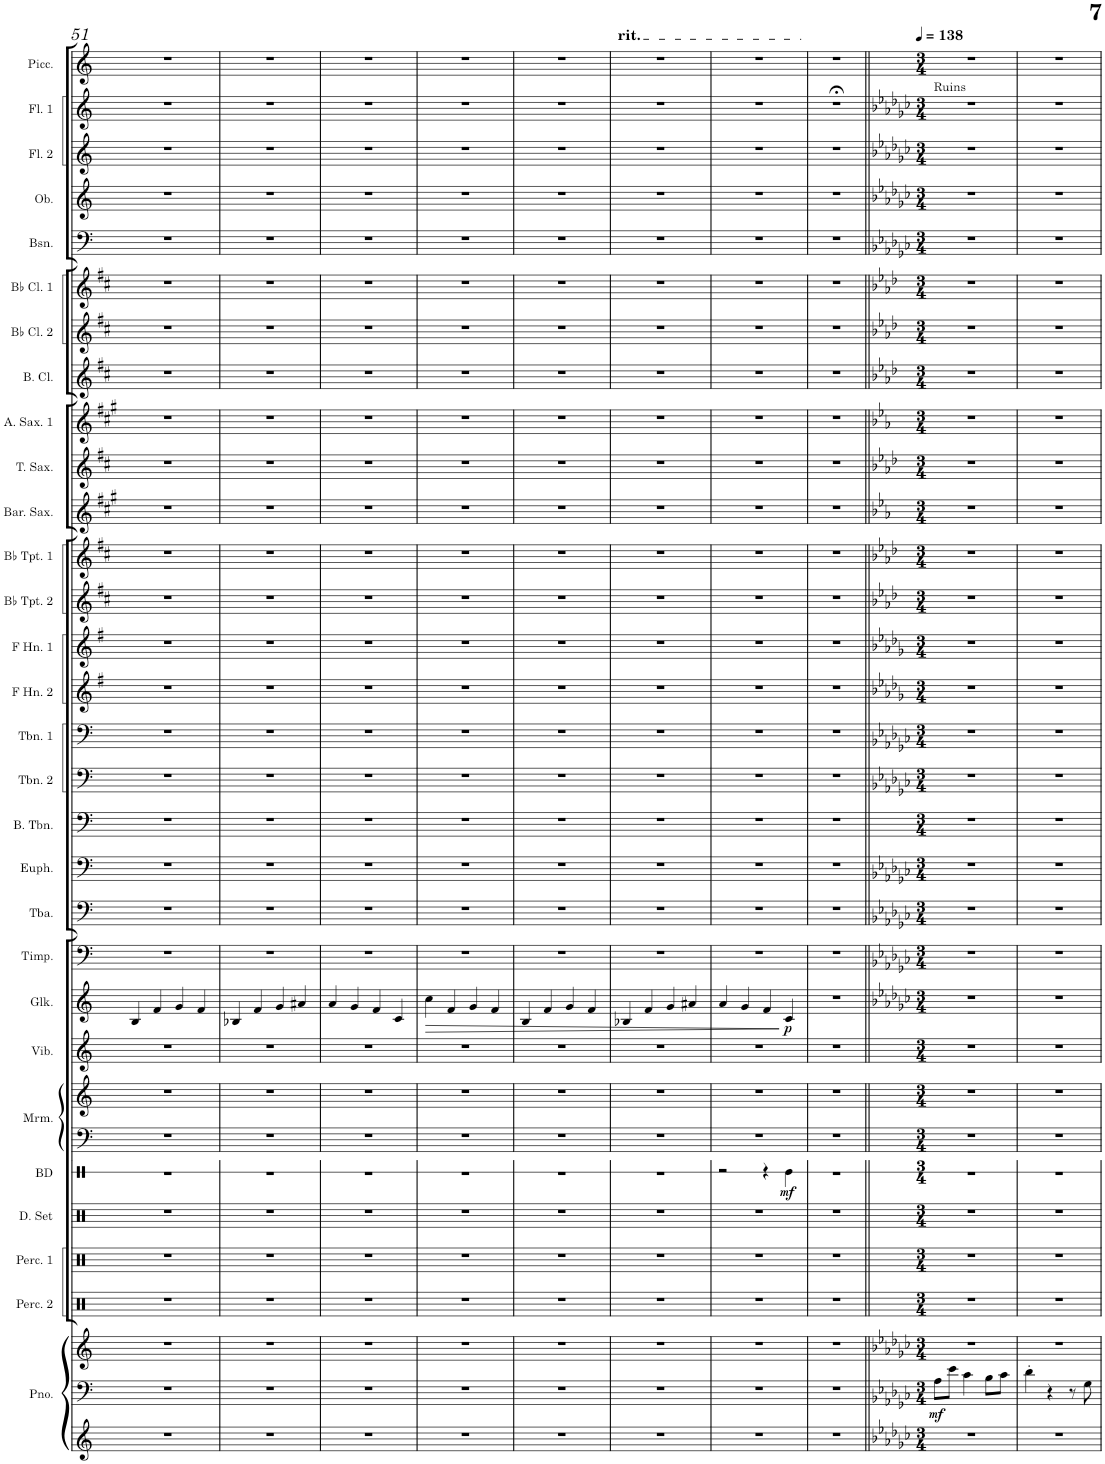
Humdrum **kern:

**kern	**kern	**kern	**dynam	**kern	**kern	**kern	**kern	**dynam	**kern	**kern	**kern	**kern	**dynam	**kern	**kern	**kern	**kern	**kern	**kern	**kern	**kern	**kern	**kern	**kern	**kern	**kern	**kern	**kern	**kern	**kern	**kern	**kern	**kern	**kern
*part29	*part29	*part29	*part29	*part28	*part27	*part26	*part25	*part25	*part24	*part24	*part23	*part22	*part22	*part21	*part20	*part19	*part18	*part17	*part16	*part15	*part14	*part13	*part12	*part11	*part10	*part9	*part8	*part7	*part6	*part5	*part4	*part3	*part2	*part1
*staff32	*staff31	*staff30	*staff30/31/32	*staff29	*staff28	*staff27	*staff26	*staff26	*staff25	*staff24	*staff23	*staff22	*staff22	*staff21	*staff20	*staff19	*staff18	*staff17	*staff16	*staff15	*staff14	*staff13	*staff12	*staff11	*staff10	*staff9	*staff8	*staff7	*staff6	*staff5	*staff4	*staff3	*staff2	*staff1
*I"Piano	*	*	*	*I"Percussion 2	*I"Percussion 1	*I"Drumset	*I"Bass Drum	*	*I"Marimba	*	*I"Vibraphone	*I"Glockenspiel	*	*I"Timpani	*I"Tuba	*I"Euphonium	*I"Bass Trombone	*I"Trombone 2	*I"Trombone 1	*I"French Horn 2	*I"French Horn 1	*I"Bb Trumpet 2	*I"Bb Trumpet 1	*I"Baritone Saxophone	*I"Tenor Saxophone	*I"Alto Saxophone 1	*I"Bass Clarinet	*I"Bb Clarinet 2	*I"Bb Clarinet 1	*I"Bassoon	*I"Oboe	*I"Flute 2	*I"Flute 1	*I"Piccolo
*I'Pno.	*	*	*	*I'Perc. 2	*I'Perc. 1	*I'D. Set	*I'BD	*	*I'Mrm.	*	*I'Vib.	*I'Glk.	*	*I'Timp.	*I'Tba.	*I'Euph.	*I'B. Tbn.	*I'Tbn. 2	*I'Tbn. 1	*I'F Hn. 2	*I'F Hn. 1	*I'Bb Tpt. 2	*I'Bb Tpt. 1	*I'Bar. Sax.	*I'T. Sax.	*I'A. Sax. 1	*I'B. Cl.	*I'Bb Cl. 2	*I'Bb Cl. 1	*I'Bsn.	*I'Ob.	*I'Fl. 2	*I'Fl. 1	*I'Picc.
!!LO:PB:g=z
*clefG2	*clefF4	*clefG2	*	*clefX	*clefX	*clefX	*clefX	*	*clefF4	*clefG2	*clefG2	*clefG2	*	*clefF4	*clefF4	*clefF4	*clefF4	*clefF4	*clefF4	*clefG2	*clefG2	*clefG2	*clefG2	*clefG2	*clefG2	*clefG2	*clefG2	*clefG2	*clefG2	*clefF4	*clefG2	*clefG2	*clefG2	*clefG2
*	*	*	*	*	*	*	*	*	*	*	*	*Trd-14c-24	*	*	*	*	*	*	*	*Trd4c7	*Trd4c7	*Trd1c2	*Trd1c2	*Trd12c21	*Trd8c14	*Trd5c9	*Trd8c14	*Trd1c2	*Trd1c2	*	*	*	*	*Trd-7c-12
*k[]	*k[]	*k[]	*	*k[]	*k[]	*k[]	*k[]	*	*k[]	*k[]	*k[]	*k[]	*	*k[]	*k[]	*k[]	*k[]	*k[]	*k[]	*k[f#]	*k[f#]	*k[f#c#]	*k[f#c#]	*k[f#c#g#]	*k[f#c#]	*k[f#c#g#]	*k[f#c#]	*k[f#c#]	*k[f#c#]	*k[]	*k[]	*k[]	*k[]	*k[]
*M4/4	*M4/4	*M4/4	*	*M4/4	*M4/4	*M4/4	*M4/4	*	*M4/4	*M4/4	*M4/4	*M4/4	*	*M4/4	*M4/4	*M4/4	*M4/4	*M4/4	*M4/4	*M4/4	*M4/4	*M4/4	*M4/4	*M4/4	*M4/4	*M4/4	*M4/4	*M4/4	*M4/4	*M4/4	*M4/4	*M4/4	*M4/4	*M4/4
=51	=51	=51	=51	=51	=51	=51	=51	=51	=51	=51	=51	=51	=51	=51	=51	=51	=51	=51	=51	=51	=51	=51	=51	=51	=51	=51	=51	=51	=51	=51	=51	=51	=51	=51
1r	1r	1r	.	1r	1r	1r	1r	.	1r	1r	1r	4B/	.	1r	1r	1r	1r	1r	1r	1r	1r	1r	1r	1r	1r	1r	1r	1r	1r	1r	1r	1r	1r	1r
.	.	.	.	.	.	.	.	.	.	.	.	4f/	.	.	.	.	.	.	.	.	.	.	.	.	.	.	.	.	.	.	.	.	.	.
.	.	.	.	.	.	.	.	.	.	.	.	4g/	.	.	.	.	.	.	.	.	.	.	.	.	.	.	.	.	.	.	.	.	.	.
.	.	.	.	.	.	.	.	.	.	.	.	4f/	.	.	.	.	.	.	.	.	.	.	.	.	.	.	.	.	.	.	.	.	.	.
=52	=52	=52	=52	=52	=52	=52	=52	=52	=52	=52	=52	=52	=52	=52	=52	=52	=52	=52	=52	=52	=52	=52	=52	=52	=52	=52	=52	=52	=52	=52	=52	=52	=52	=52
1r	1r	1r	.	1r	1r	1r	1r	.	1r	1r	1r	4B-X/	.	1r	1r	1r	1r	1r	1r	1r	1r	1r	1r	1r	1r	1r	1r	1r	1r	1r	1r	1r	1r	1r
.	.	.	.	.	.	.	.	.	.	.	.	4f/	.	.	.	.	.	.	.	.	.	.	.	.	.	.	.	.	.	.	.	.	.	.
.	.	.	.	.	.	.	.	.	.	.	.	4g/	.	.	.	.	.	.	.	.	.	.	.	.	.	.	.	.	.	.	.	.	.	.
.	.	.	.	.	.	.	.	.	.	.	.	4a#X/	.	.	.	.	.	.	.	.	.	.	.	.	.	.	.	.	.	.	.	.	.	.
=53	=53	=53	=53	=53	=53	=53	=53	=53	=53	=53	=53	=53	=53	=53	=53	=53	=53	=53	=53	=53	=53	=53	=53	=53	=53	=53	=53	=53	=53	=53	=53	=53	=53	=53
1r	1r	1r	.	1r	1r	1r	1r	.	1r	1r	1r	4a/	.	1r	1r	1r	1r	1r	1r	1r	1r	1r	1r	1r	1r	1r	1r	1r	1r	1r	1r	1r	1r	1r
.	.	.	.	.	.	.	.	.	.	.	.	4g/	.	.	.	.	.	.	.	.	.	.	.	.	.	.	.	.	.	.	.	.	.	.
.	.	.	.	.	.	.	.	.	.	.	.	4f/	.	.	.	.	.	.	.	.	.	.	.	.	.	.	.	.	.	.	.	.	.	.
.	.	.	.	.	.	.	.	.	.	.	.	4c/	.	.	.	.	.	.	.	.	.	.	.	.	.	.	.	.	.	.	.	.	.	.
=54	=54	=54	=54	=54	=54	=54	=54	=54	=54	=54	=54	=54	=54	=54	=54	=54	=54	=54	=54	=54	=54	=54	=54	=54	=54	=54	=54	=54	=54	=54	=54	=54	=54	=54
!	!	!	!	!	!	!	!	!	!	!	!	!	!LO:HP:b	!	!	!	!	!	!	!	!	!	!	!	!	!	!	!	!	!	!	!	!	!
1r	1r	1r	.	1r	1r	1r	1r	.	1r	1r	1r	4cc\	>	1r	1r	1r	1r	1r	1r	1r	1r	1r	1r	1r	1r	1r	1r	1r	1r	1r	1r	1r	1r	1r
.	.	.	.	.	.	.	.	.	.	.	.	4f/	.	.	.	.	.	.	.	.	.	.	.	.	.	.	.	.	.	.	.	.	.	.
.	.	.	.	.	.	.	.	.	.	.	.	4g/	.	.	.	.	.	.	.	.	.	.	.	.	.	.	.	.	.	.	.	.	.	.
.	.	.	.	.	.	.	.	.	.	.	.	4f/	.	.	.	.	.	.	.	.	.	.	.	.	.	.	.	.	.	.	.	.	.	.
=55	=55	=55	=55	=55	=55	=55	=55	=55	=55	=55	=55	=55	=55	=55	=55	=55	=55	=55	=55	=55	=55	=55	=55	=55	=55	=55	=55	=55	=55	=55	=55	=55	=55	=55
1r	1r	1r	.	1r	1r	1r	1r	.	1r	1r	1r	4B/	.	1r	1r	1r	1r	1r	1r	1r	1r	1r	1r	1r	1r	1r	1r	1r	1r	1r	1r	1r	1r	1r
.	.	.	.	.	.	.	.	.	.	.	.	4f/	.	.	.	.	.	.	.	.	.	.	.	.	.	.	.	.	.	.	.	.	.	.
.	.	.	.	.	.	.	.	.	.	.	.	4g/	.	.	.	.	.	.	.	.	.	.	.	.	.	.	.	.	.	.	.	.	.	.
.	.	.	.	.	.	.	.	.	.	.	.	4f/	.	.	.	.	.	.	.	.	.	.	.	.	.	.	.	.	.	.	.	.	.	.
=56	=56	=56	=56	=56	=56	=56	=56	=56	=56	=56	=56	=56	=56	=56	=56	=56	=56	=56	=56	=56	=56	=56	=56	=56	=56	=56	=56	=56	=56	=56	=56	=56	=56	=56
!	!	!	!	!	!	!	!	!	!	!	!	!	!	!	!	!	!	!	!	!	!	!	!	!	!	!	!	!	!	!	!	!	!	!LO:TX:a:t=rit.
1r	1r	1r	.	1r	1r	1r	1r	.	1r	1r	1r	4B-X/	.	1r	1r	1r	1r	1r	1r	1r	1r	1r	1r	1r	1r	1r	1r	1r	1r	1r	1r	1r	1r	1r
.	.	.	.	.	.	.	.	.	.	.	.	4f/	.	.	.	.	.	.	.	.	.	.	.	.	.	.	.	.	.	.	.	.	.	.
.	.	.	.	.	.	.	.	.	.	.	.	4g/	.	.	.	.	.	.	.	.	.	.	.	.	.	.	.	.	.	.	.	.	.	.
.	.	.	.	.	.	.	.	.	.	.	.	4a#X/	.	.	.	.	.	.	.	.	.	.	.	.	.	.	.	.	.	.	.	.	.	.
=57	=57	=57	=57	=57	=57	=57	=57	=57	=57	=57	=57	=57	=57	=57	=57	=57	=57	=57	=57	=57	=57	=57	=57	=57	=57	=57	=57	=57	=57	=57	=57	=57	=57	=57
1r	1r	1r	.	1r	1r	1r	2r	.	1r	1r	1r	4a/	.	1r	1r	1r	1r	1r	1r	1r	1r	1r	1r	1r	1r	1r	1r	1r	1r	1r	1r	1r	1r	1r
.	.	.	.	.	.	.	.	.	.	.	.	4g/	.	.	.	.	.	.	.	.	.	.	.	.	.	.	.	.	.	.	.	.	.	.
.	.	.	.	.	.	.	4r	.	.	.	.	4f/	.	.	.	.	.	.	.	.	.	.	.	.	.	.	.	.	.	.	.	.	.	.
!	!	!	!	!	!	!	!	!LO:DY:b	!	!	!	!	!LO:DY:n=1:b	!	!	!	!	!	!	!	!	!	!	!	!	!	!	!	!	!	!	!	!	!
.	.	.	.	.	.	.	4Re\	mf	.	.	.	4c/	] p	.	.	.	.	.	.	.	.	.	.	.	.	.	.	.	.	.	.	.	.	.
=58	=58	=58	=58	=58	=58	=58	=58	=58	=58	=58	=58	=58	=58	=58	=58	=58	=58	=58	=58	=58	=58	=58	=58	=58	=58	=58	=58	=58	=58	=58	=58	=58	=58	=58
1r	1r	1r	.	1r	1r	1r	1r	.	1r	1r	1r	1r	.	1r	1r	1r	1r	1r	1r	1r	1r	1r	1r	1r	1r	1r	1r	1r	1r	1r	1r	1r	1r;<	1r
=59||	=59||	=59||	=59||	=59||	=59||	=59||	=59||	=59||	=59||	=59||	=59||	=59||	=59||	=59||	=59||	=59||	=59||	=59||	=59||	=59||	=59||	=59||	=59||	=59||	=59||	=59||	=59||	=59||	=59||	=59||	=59||	=59||	=59||	=59||
*k[b-e-a-d-g-c-]	*k[b-e-a-d-g-c-]	*k[b-e-a-d-g-c-]	*	*	*	*	*	*	*	*	*	*k[b-e-a-d-g-c-]	*	*k[b-e-a-d-g-c-]	*k[b-e-a-d-g-c-]	*k[b-e-a-d-g-c-]	*	*k[b-e-a-d-g-c-]	*k[b-e-a-d-g-c-]	*k[b-e-a-d-g-]	*k[b-e-a-d-g-]	*k[b-e-a-d-]	*k[b-e-a-d-]	*k[b-e-a-]	*k[b-e-a-d-]	*k[b-e-a-]	*k[b-e-a-d-]	*k[b-e-a-d-]	*k[b-e-a-d-]	*k[b-e-a-d-g-c-]	*k[b-e-a-d-g-c-]	*k[b-e-a-d-g-c-]	*k[b-e-a-d-g-c-]	*
*M3/4	*M3/4	*M3/4	*	*M3/4	*M3/4	*M3/4	*M3/4	*	*M3/4	*M3/4	*M3/4	*M3/4	*	*M3/4	*M3/4	*M3/4	*M3/4	*M3/4	*M3/4	*M3/4	*M3/4	*M3/4	*M3/4	*M3/4	*M3/4	*M3/4	*M3/4	*M3/4	*M3/4	*M3/4	*M3/4	*M3/4	*M3/4	*M3/4
*	*	*	*	*	*	*	*	*	*	*	*	*	*	*	*	*	*	*	*	*	*	*	*	*	*	*	*	*	*	*	*	*	*	*MM138
!	!	!	!	!	!	!	!	!	!	!	!	!	!	!	!	!	!	!	!	!	!	!	!	!	!	!	!	!	!	!	!	!	!LO:TX:a:t=Ruins	!
!	!	!	!LO:DY:b=2	!	!	!	!	!	!	!	!	!	!	!	!	!	!	!	!	!	!	!	!	!	!	!	!	!	!	!	!	!	!	!
2.r	8A-\L	2.r	mf	2.r	2.r	2.r	2.r	.	2.r	2.r	2.r	2.r	.	2.r	2.r	2.r	2.r	2.r	2.r	2.r	2.r	2.r	2.r	2.r	2.r	2.r	2.r	2.r	2.r	2.r	2.r	2.r	2.r	2.r
.	8e-\J	.	.	.	.	.	.	.	.	.	.	.	.	.	.	.	.	.	.	.	.	.	.	.	.	.	.	.	.	.	.	.	.	.
.	4c-\	.	.	.	.	.	.	.	.	.	.	.	.	.	.	.	.	.	.	.	.	.	.	.	.	.	.	.	.	.	.	.	.	.
.	8B-\L	.	.	.	.	.	.	.	.	.	.	.	.	.	.	.	.	.	.	.	.	.	.	.	.	.	.	.	.	.	.	.	.	.
.	8c-\J	.	.	.	.	.	.	.	.	.	.	.	.	.	.	.	.	.	.	.	.	.	.	.	.	.	.	.	.	.	.	.	.	.
=60	=60	=60	=60	=60	=60	=60	=60	=60	=60	=60	=60	=60	=60	=60	=60	=60	=60	=60	=60	=60	=60	=60	=60	=60	=60	=60	=60	=60	=60	=60	=60	=60	=60	=60
2.r	4d-'\	2.r	.	2.r	2.r	2.r	2.r	.	2.r	2.r	2.r	2.r	.	2.r	2.r	2.r	2.r	2.r	2.r	2.r	2.r	2.r	2.r	2.r	2.r	2.r	2.r	2.r	2.r	2.r	2.r	2.r	2.r	2.r
.	4r	.	.	.	.	.	.	.	.	.	.	.	.	.	.	.	.	.	.	.	.	.	.	.	.	.	.	.	.	.	.	.	.	.
.	8r	.	.	.	.	.	.	.	.	.	.	.	.	.	.	.	.	.	.	.	.	.	.	.	.	.	.	.	.	.	.	.	.	.
.	8G-\	.	.	.	.	.	.	.	.	.	.	.	.	.	.	.	.	.	.	.	.	.	.	.	.	.	.	.	.	.	.	.	.	.
=	=	=	=	=	=	=	=	=	=	=	=	=	=	=	=	=	=	=	=	=	=	=	=	=	=	=	=	=	=	=	=	=	=	=
*-	*-	*-	*-	*-	*-	*-	*-	*-	*-	*-	*-	*-	*-	*-	*-	*-	*-	*-	*-	*-	*-	*-	*-	*-	*-	*-	*-	*-	*-	*-	*-	*-	*-	*-
